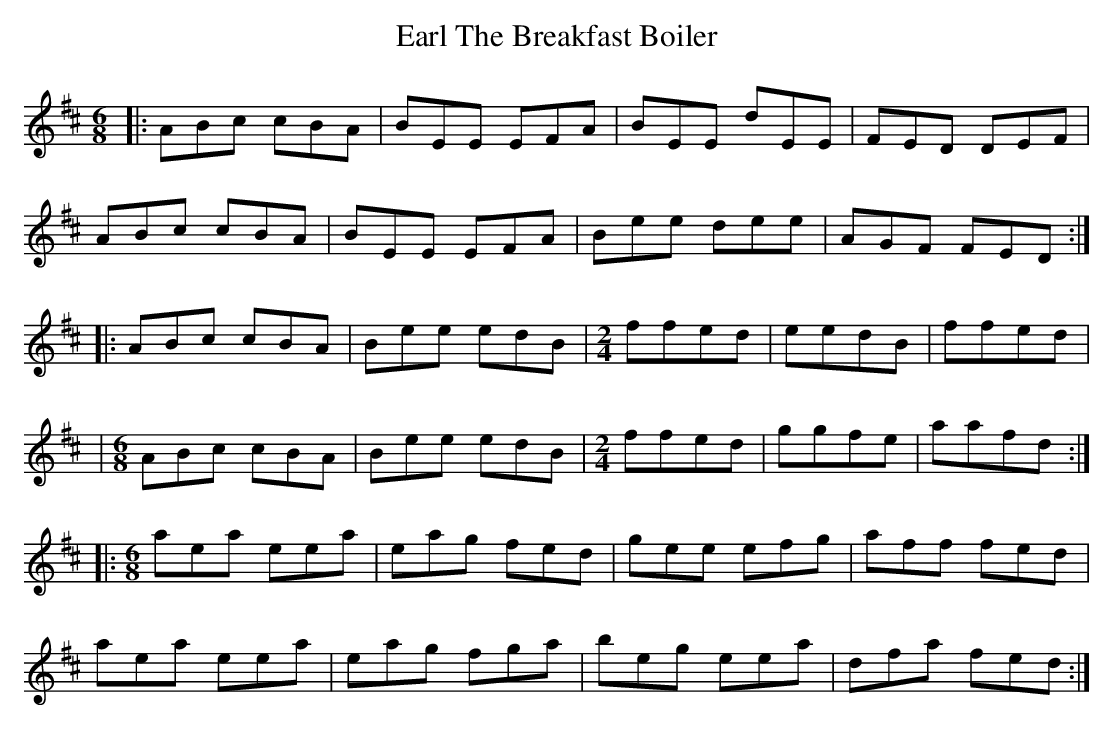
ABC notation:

X:1
T: Earl The Breakfast Boiler
M: 6/8
L: 1/8
K: Amix
|:ABc cBA|BEE EFA|BEE dEE|FED DEF|
ABc cBA|BEE EFA|Bee dee|AGF FED:|
|: ABc cBA|Bee edB|[M:2/4][L:1/8] ffed|eedB|ffed|
|[M:6/8][L:1/8] ABc cBA|Bee edB|[M:2/4][L:1/8] ffed|ggfe|aafd :|
|: [M:6/8][L:1/8] aea eea|eag fed|gee efg|aff fed|
aea eea|eag fga|beg eea|dfa fed:|
